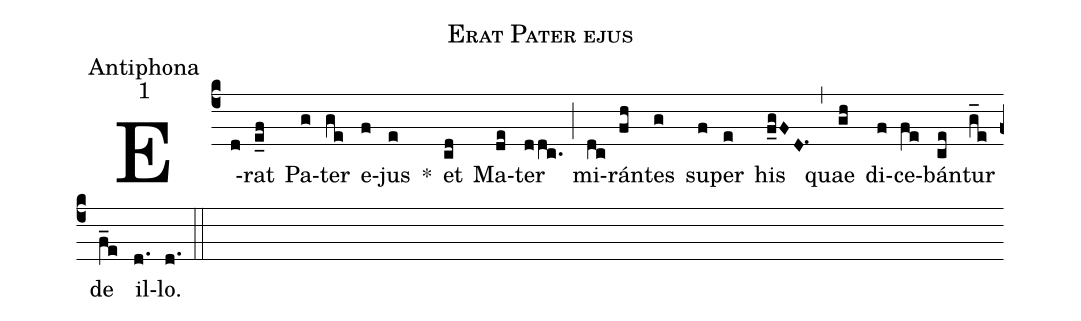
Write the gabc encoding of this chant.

name:Erat Pater ejus;
office-part:Antiphona;
mode:1;
%%
(c4) E(d)rat(e_f) Pa(g)ter(ge) e(f)jus(e) *() et(cd) Ma(de)ter(ddc.) (;) mi(dc)rán(fh)tes(g) su(f)per(e) his(f_gFD.1) (,) quae(gh) di(f)ce(fe)bán(ce)tur(g_e) de(f_e) il(d.)lo.(d.) (::)
